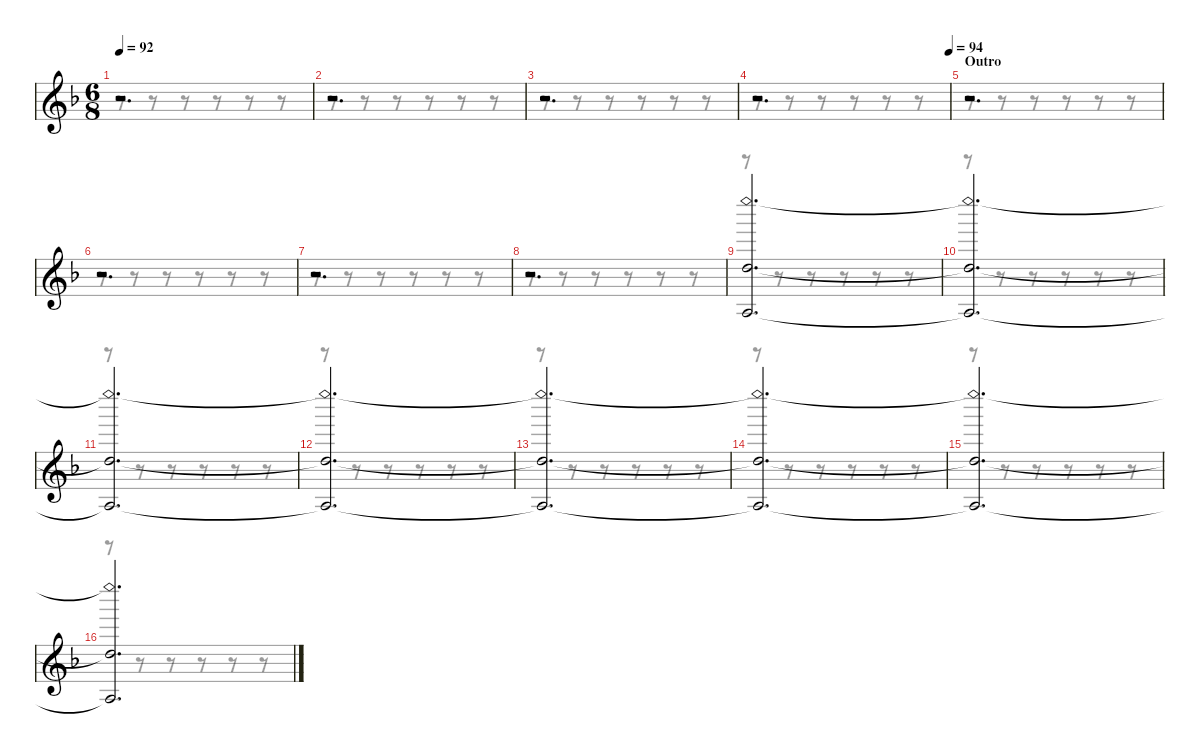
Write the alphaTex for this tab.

\defaultSystemsLayout 4
\hideDynamics
\bracketExtendMode nobrackets
\singleTrackTrackNamePolicy hidden
\multiTrackTrackNamePolicy hidden
\otherSystemsTrackNameOrientation horizontal
\track ("P. Wiberg (Keyboards I)" "vln.") {instrument synthstrings1}
\staff {score}
\tuning (E4 A3 F3 D3 A2 D2)
\voice
\ts (6 8)
\tempo 92
\clef g2
\ks dminor
r.2{d dy f beam Up} |
r.2{d beam Up} |
r.2{d beam Up} |
\tempo (94 1)
r.2{d beam Up} |
\section ("" "Outro")
r.2{d beam Up} |
r.2{d beam Up} |
r.2{d beam Up} |
r.2{d beam Up} |
(22.1{nh acc forcenatural} 0.2{acc forcenatural} 21.3{acc forcenatural}).2{d beam Up} |
(22.1{nh t acc forcenatural} 0.2{t acc forcenatural} 21.3{t acc forcenatural}).2{d beam Up} |
(22.1{nh t acc forcenatural} 0.2{t acc forcenatural} 21.3{t acc forcenatural}).2{d beam Up} |
(22.1{nh t acc forcenatural} 0.2{t acc forcenatural} 21.3{t acc forcenatural}).2{d beam Up} |
(22.1{nh t acc forcenatural} 0.2{t acc forcenatural} 21.3{t acc forcenatural}).2{d beam Up} |
(22.1{nh t acc forcenatural} 0.2{t acc forcenatural} 21.3{t acc forcenatural}).2{d beam Up} |
(22.1{nh t acc forcenatural} 0.2{t acc forcenatural} 21.3{t acc forcenatural}).2{d beam Up} |
(22.1{nh t acc forcenatural} 0.2{t acc forcenatural} 21.3{t acc forcenatural}).2{d beam Up}
\voice
\clef g2
\ottava regular
\simile none
\ks dminor
r.8{dy mf beam Down} r.8{beam Down} r.8{beam Down} r.8{beam Down} r.8{beam Down} r.8{beam Down} |
r.8{beam Down} r.8{beam Down} r.8{beam Down} r.8{beam Down} r.8{beam Down} r.8{beam Down} |
r.8{beam Down} r.8{beam Down} r.8{beam Down} r.8{beam Down} r.8{beam Down} r.8{beam Down} |
r.8{beam Down} r.8{beam Down} r.8{beam Down} r.8{beam Down} r.8{beam Down} r.8{beam Down} |
r.8{beam Down} r.8{beam Down} r.8{beam Down} r.8{beam Down} r.8{beam Down} r.8{beam Down} |
r.8{beam Down} r.8{beam Down} r.8{beam Down} r.8{beam Down} r.8{beam Down} r.8{beam Down} |
r.8{beam Down} r.8{beam Down} r.8{beam Down} r.8{beam Down} r.8{beam Down} r.8{beam Down} |
r.8{beam Down} r.8{beam Down} r.8{beam Down} r.8{beam Down} r.8{beam Down} r.8{beam Down} |
r.8{beam Down} r.8{beam Down} r.8{beam Down} r.8{beam Down} r.8{beam Down} r.8{beam Down} |
r.8{beam Down} r.8{beam Down} r.8{beam Down} r.8{beam Down} r.8{beam Down} r.8{beam Down} |
r.8{beam Down} r.8{beam Down} r.8{beam Down} r.8{beam Down} r.8{beam Down} r.8{beam Down} |
r.8{beam Down} r.8{beam Down} r.8{beam Down} r.8{beam Down} r.8{beam Down} r.8{beam Down} |
r.8{beam Down} r.8{beam Down} r.8{beam Down} r.8{beam Down} r.8{beam Down} r.8{beam Down} |
r.8{beam Down} r.8{beam Down} r.8{beam Down} r.8{beam Down} r.8{beam Down} r.8{beam Down} |
r.8{beam Down} r.8{beam Down} r.8{beam Down} r.8{beam Down} r.8{beam Down} r.8{beam Down} |
r.8{beam Down} r.8{beam Down} r.8{beam Down} r.8{beam Down} r.8{beam Down} r.8{beam Down}
